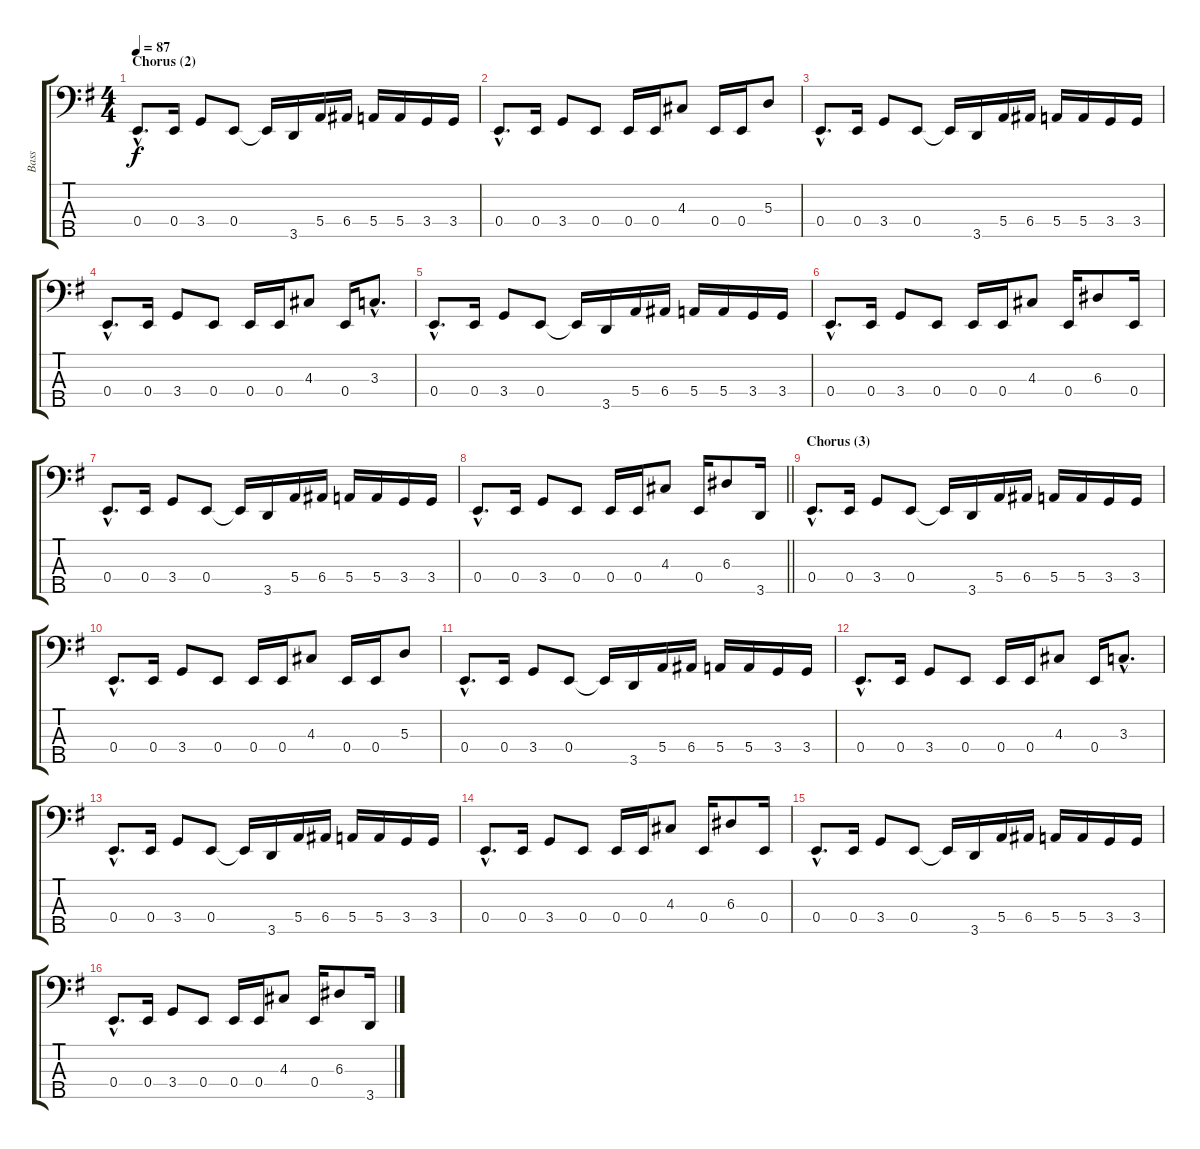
\track ("Bass" "Bass") {instrument electricbassfinger}
\staff {score tabs}
\tuning (G2 D2 A1 E1 B0) {hide}
\ts (4 4)
\section ("" "Chorus (2)")
\tempo 87
\clef f4
\ks g
0.4{hac}.8{d dy f} 0.4.16 3.4.8 0.4.8 0.4{t}.16 3.5.16 5.4.16 6.4.16 5.4.16 5.4.16 3.4.16 3.4.16 |
0.4{hac}.8{d} 0.4.16 3.4.8 0.4.8 0.4.16 0.4.16 4.3.8 0.4.16 0.4.16 5.3.8 |
0.4{hac}.8{d} 0.4.16 3.4.8 0.4.8 0.4{t}.16 3.5.16 5.4.16 6.4.16 5.4.16 5.4.16 3.4.16 3.4.16 |
0.4{hac}.8{d} 0.4.16 3.4.8 0.4.8 0.4.16 0.4.16 4.3.8 0.4.16 3.3{hac}.8{d} |
0.4{hac}.8{d} 0.4.16 3.4.8 0.4.8 0.4{t}.16 3.5.16 5.4.16 6.4.16 5.4.16 5.4.16 3.4.16 3.4.16 |
0.4{hac}.8{d} 0.4.16 3.4.8 0.4.8 0.4.16 0.4.16 4.3.8 0.4.16 6.3.8 0.4.16 |
0.4{hac}.8{d} 0.4.16 3.4.8 0.4.8 0.4{t}.16 3.5.16 5.4.16 6.4.16 5.4.16 5.4.16 3.4.16 3.4.16 |
\barLineRight lightlight
0.4{hac}.8{d} 0.4.16 3.4.8 0.4.8 0.4.16 0.4.16 4.3.8 0.4.16 6.3.8 3.5.16 |
\section ("" "Chorus (3)")
0.4{hac}.8{d} 0.4.16 3.4.8 0.4.8 0.4{t}.16 3.5.16 5.4.16 6.4.16 5.4.16 5.4.16 3.4.16 3.4.16 |
0.4{hac}.8{d} 0.4.16 3.4.8 0.4.8 0.4.16 0.4.16 4.3.8 0.4.16 0.4.16 5.3.8 |
0.4{hac}.8{d} 0.4.16 3.4.8 0.4.8 0.4{t}.16 3.5.16 5.4.16 6.4.16 5.4.16 5.4.16 3.4.16 3.4.16 |
0.4{hac}.8{d} 0.4.16 3.4.8 0.4.8 0.4.16 0.4.16 4.3.8 0.4.16 3.3{hac}.8{d} |
0.4{hac}.8{d} 0.4.16 3.4.8 0.4.8 0.4{t}.16 3.5.16 5.4.16 6.4.16 5.4.16 5.4.16 3.4.16 3.4.16 |
0.4{hac}.8{d} 0.4.16 3.4.8 0.4.8 0.4.16 0.4.16 4.3.8 0.4.16 6.3.8 0.4.16 |
0.4{hac}.8{d} 0.4.16 3.4.8 0.4.8 0.4{t}.16 3.5.16 5.4.16 6.4.16 5.4.16 5.4.16 3.4.16 3.4.16 |
0.4{hac}.8{d} 0.4.16 3.4.8 0.4.8 0.4.16 0.4.16 4.3.8 0.4.16 6.3.8 3.5.16
